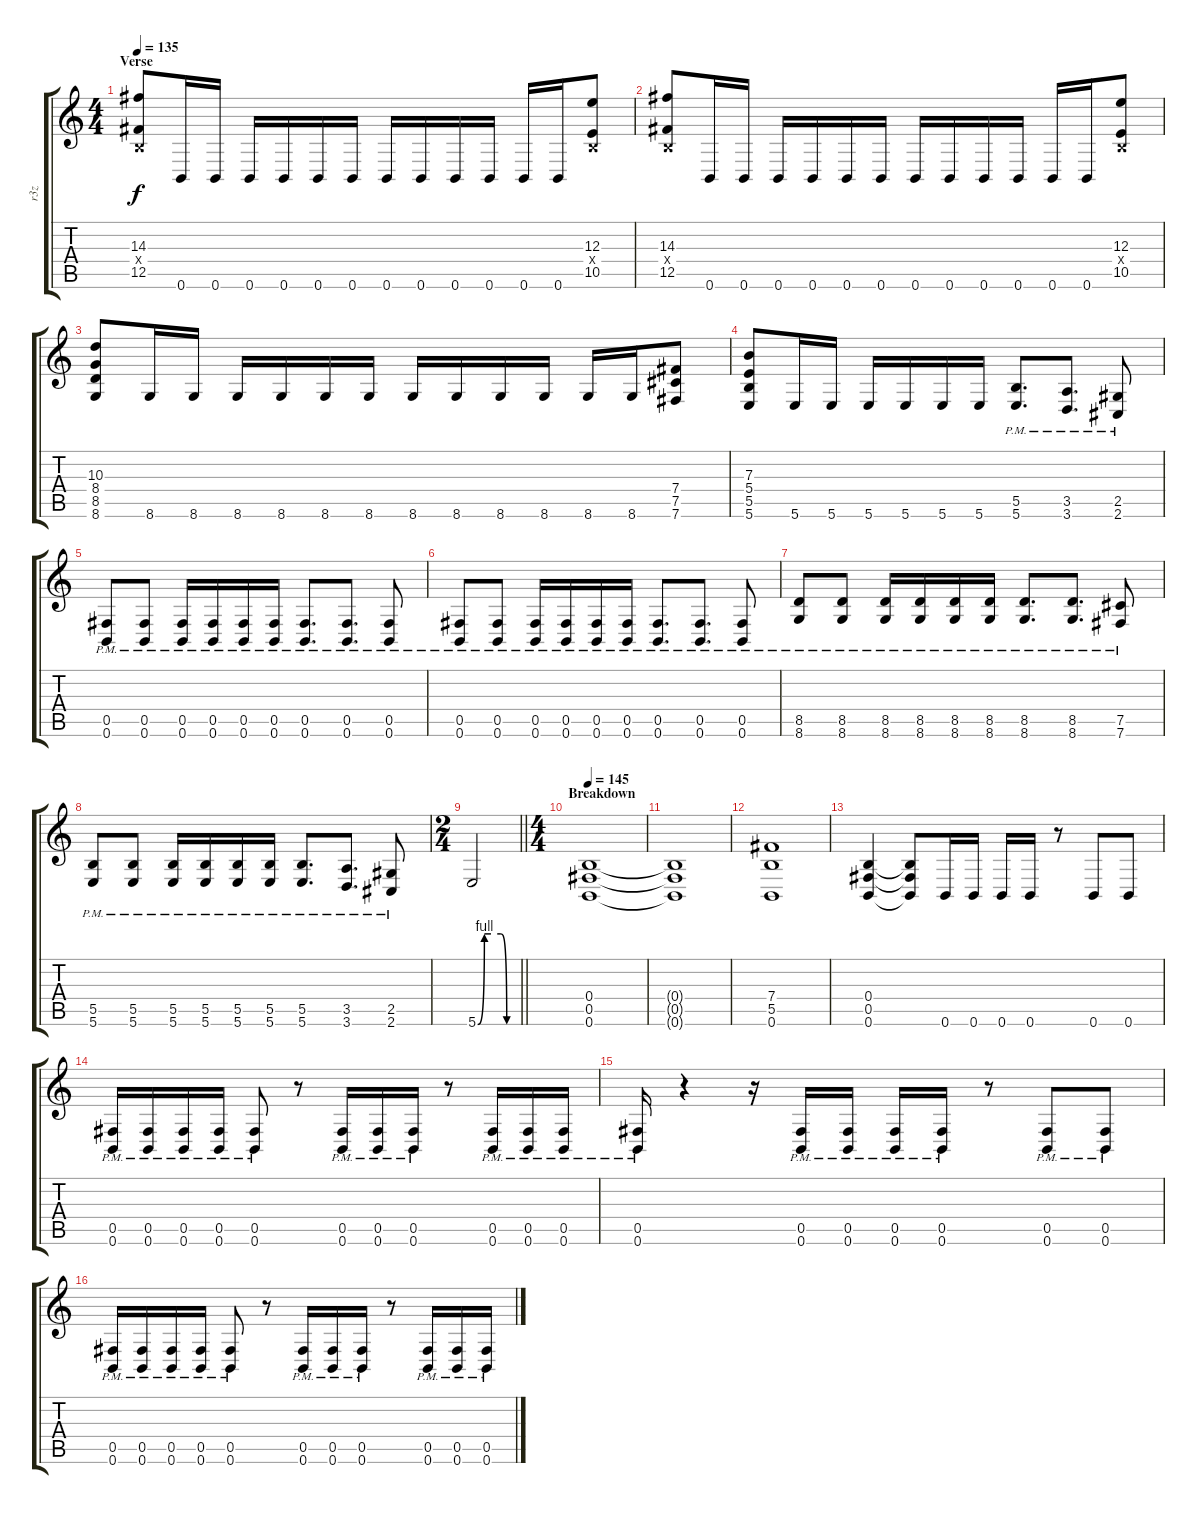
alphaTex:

\track ("r3z" "r3z") {instrument overdrivenguitar}
\staff {score tabs}
\tuning (Db4 Ab3 E3 B2 Gb2 B1) {hide}
\ts (4 4)
\section ("" "Verse")
\tempo 135
\clef g2
\ks c
(14.3 0.4{x} 12.5).8{dy f instrument distortionguitar} 0.6.16 0.6.16 0.6.16 0.6.16 0.6.16 0.6.16 0.6.16 0.6.16 0.6.16 0.6.16 0.6.16 0.6.16 (12.3 0.4{x} 10.5).8 |
(14.3 0.4{x} 12.5).8 0.6.16 0.6.16 0.6.16 0.6.16 0.6.16 0.6.16 0.6.16 0.6.16 0.6.16 0.6.16 0.6.16 0.6.16 (12.3 0.4{x} 10.5).8 |
(10.3 8.4 8.5 8.6).8 8.6.16 8.6.16 8.6.16 8.6.16 8.6.16 8.6.16 8.6.16 8.6.16 8.6.16 8.6.16 8.6.16 8.6.16 (7.4 7.5 7.6).8 |
(7.3 5.4 5.5 5.6).8 5.6.16 5.6.16 5.6.16 5.6.16 5.6.16 5.6.16 (5.5{pm} 5.6{pm}).8{d} (3.5{pm} 3.6{pm}).8{d} (2.5{pm} 2.6{pm}).8 |
(0.5{pm} 0.6{pm}).8 (0.5{pm} 0.6{pm}).8 (0.5{pm} 0.6{pm}).16 (0.5{pm} 0.6{pm}).16 (0.5{pm} 0.6{pm}).16 (0.5{pm} 0.6{pm}).16 (0.5{pm} 0.6{pm}).8{d} (0.5{pm} 0.6{pm}).8{d} (0.5{pm} 0.6{pm}).8 |
(0.5{pm} 0.6{pm}).8 (0.5{pm} 0.6{pm}).8 (0.5{pm} 0.6{pm}).16 (0.5{pm} 0.6{pm}).16 (0.5{pm} 0.6{pm}).16 (0.5{pm} 0.6{pm}).16 (0.5{pm} 0.6{pm}).8{d} (0.5{pm} 0.6{pm}).8{d} (0.5{pm} 0.6{pm}).8 |
(8.5{pm} 8.6{pm}).8 (8.5{pm} 8.6{pm}).8 (8.5{pm} 8.6{pm}).16 (8.5{pm} 8.6{pm}).16 (8.5{pm} 8.6{pm}).16 (8.5{pm} 8.6{pm}).16 (8.5{pm} 8.6{pm}).8{d} (8.5{pm} 8.6{pm}).8{d} (7.5{pm} 7.6{pm}).8 |
(5.5{pm} 5.6{pm}).8 (5.5{pm} 5.6{pm}).8 (5.5{pm} 5.6{pm}).16 (5.5{pm} 5.6{pm}).16 (5.5{pm} 5.6{pm}).16 (5.5{pm} 5.6{pm}).16 (5.5{pm} 5.6{pm}).8{d} (3.5{pm} 3.6{pm}).8{d} (2.5{pm} 2.6{pm}).8 |
\ts (2 4)
\barLineRight lightlight
5.6{be (custom 0 0 10 4 20 4 35 4 44 0 60 0)}.2 |
\ts (4 4)
\section ("" "Breakdown")
\tempo 145
(0.4 0.5 0.6).1 |
(0.4{t} 0.5{t} 0.6{t}).1 |
(7.4 5.5 0.6).1 |
(0.4 0.5 0.6).4 (0.4{t} 0.5{t} 0.6{t}).8 0.6.16 0.6.16 0.6.16 0.6.16 r.8 0.6.8 0.6.8 |
(0.5{pm} 0.6{pm}).16 (0.5{pm} 0.6{pm}).16 (0.5{pm} 0.6{pm}).16 (0.5{pm} 0.6{pm}).16 (0.5{pm} 0.6{pm}).8 r.8 (0.5{pm} 0.6{pm}).16 (0.5{pm} 0.6{pm}).16 (0.5{pm} 0.6{pm}).16 r.8 (0.5{pm} 0.6{pm}).16 (0.5{pm} 0.6{pm}).16 (0.5{pm} 0.6{pm}).16 |
(0.5{pm} 0.6{pm}).16 r.4 r.16 (0.5{pm} 0.6{pm}).16 (0.5{pm} 0.6{pm}).16 (0.5{pm} 0.6{pm}).16 (0.5{pm} 0.6{pm}).16 r.8 (0.5{pm} 0.6{pm}).8 (0.5{pm} 0.6{pm}).8 |
(0.5{pm} 0.6{pm}).16 (0.5{pm} 0.6{pm}).16 (0.5{pm} 0.6{pm}).16 (0.5{pm} 0.6{pm}).16 (0.5{pm} 0.6{pm}).8 r.8 (0.5{pm} 0.6{pm}).16 (0.5{pm} 0.6{pm}).16 (0.5{pm} 0.6{pm}).16 r.8 (0.5{pm} 0.6{pm}).16 (0.5{pm} 0.6{pm}).16 (0.5{pm} 0.6{pm}).16
